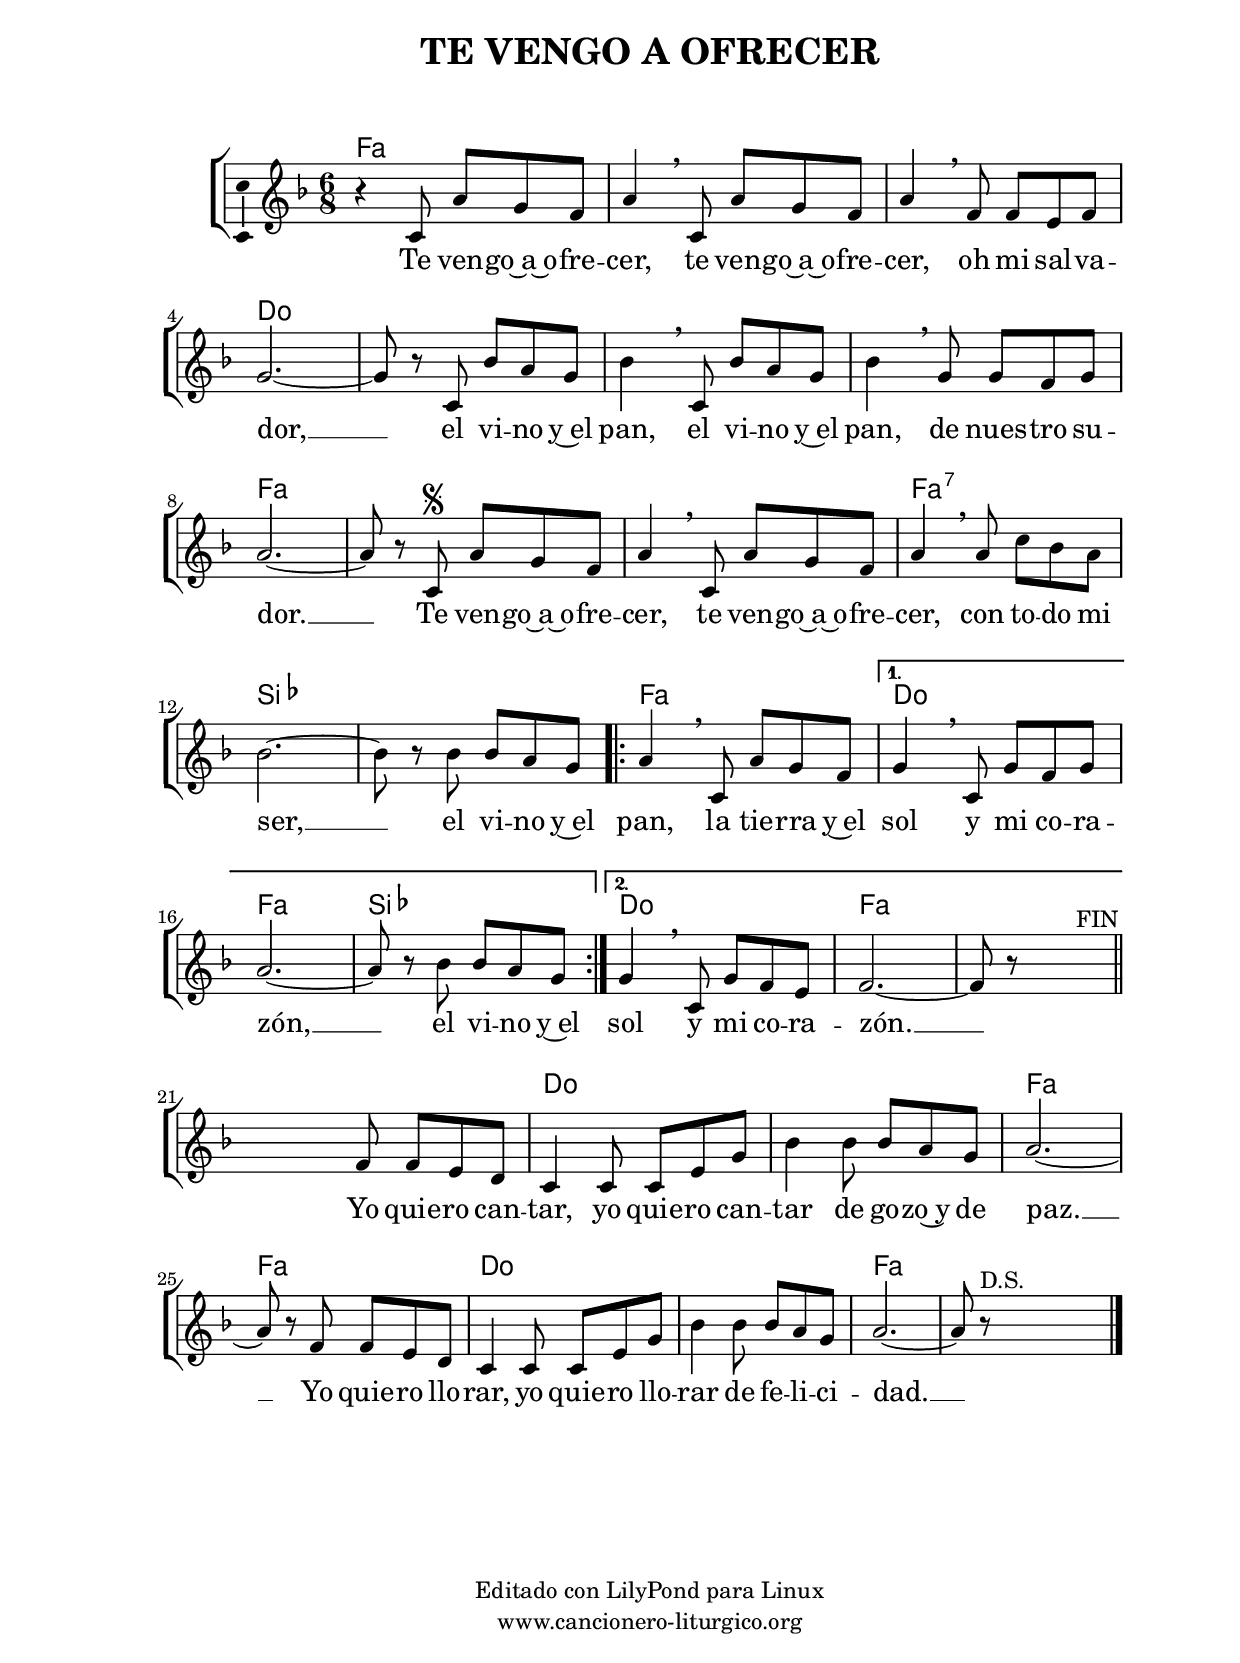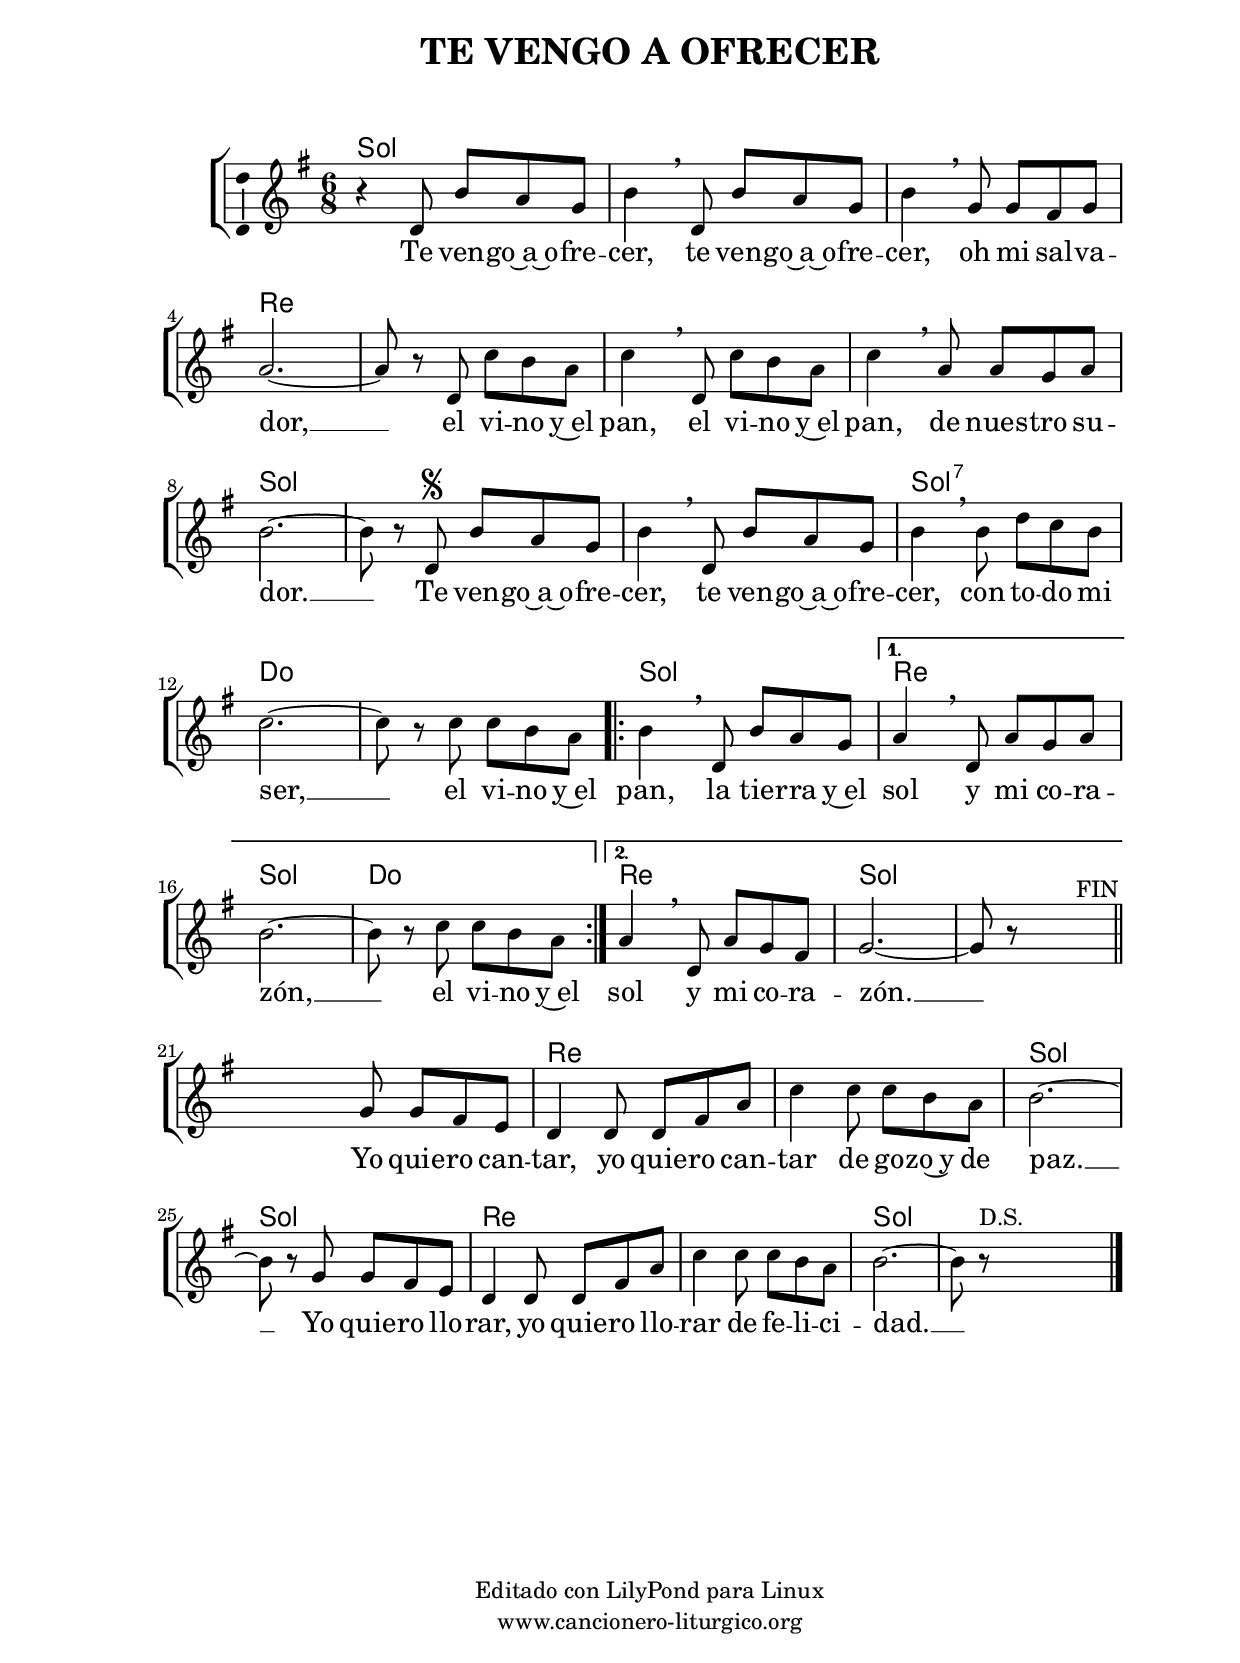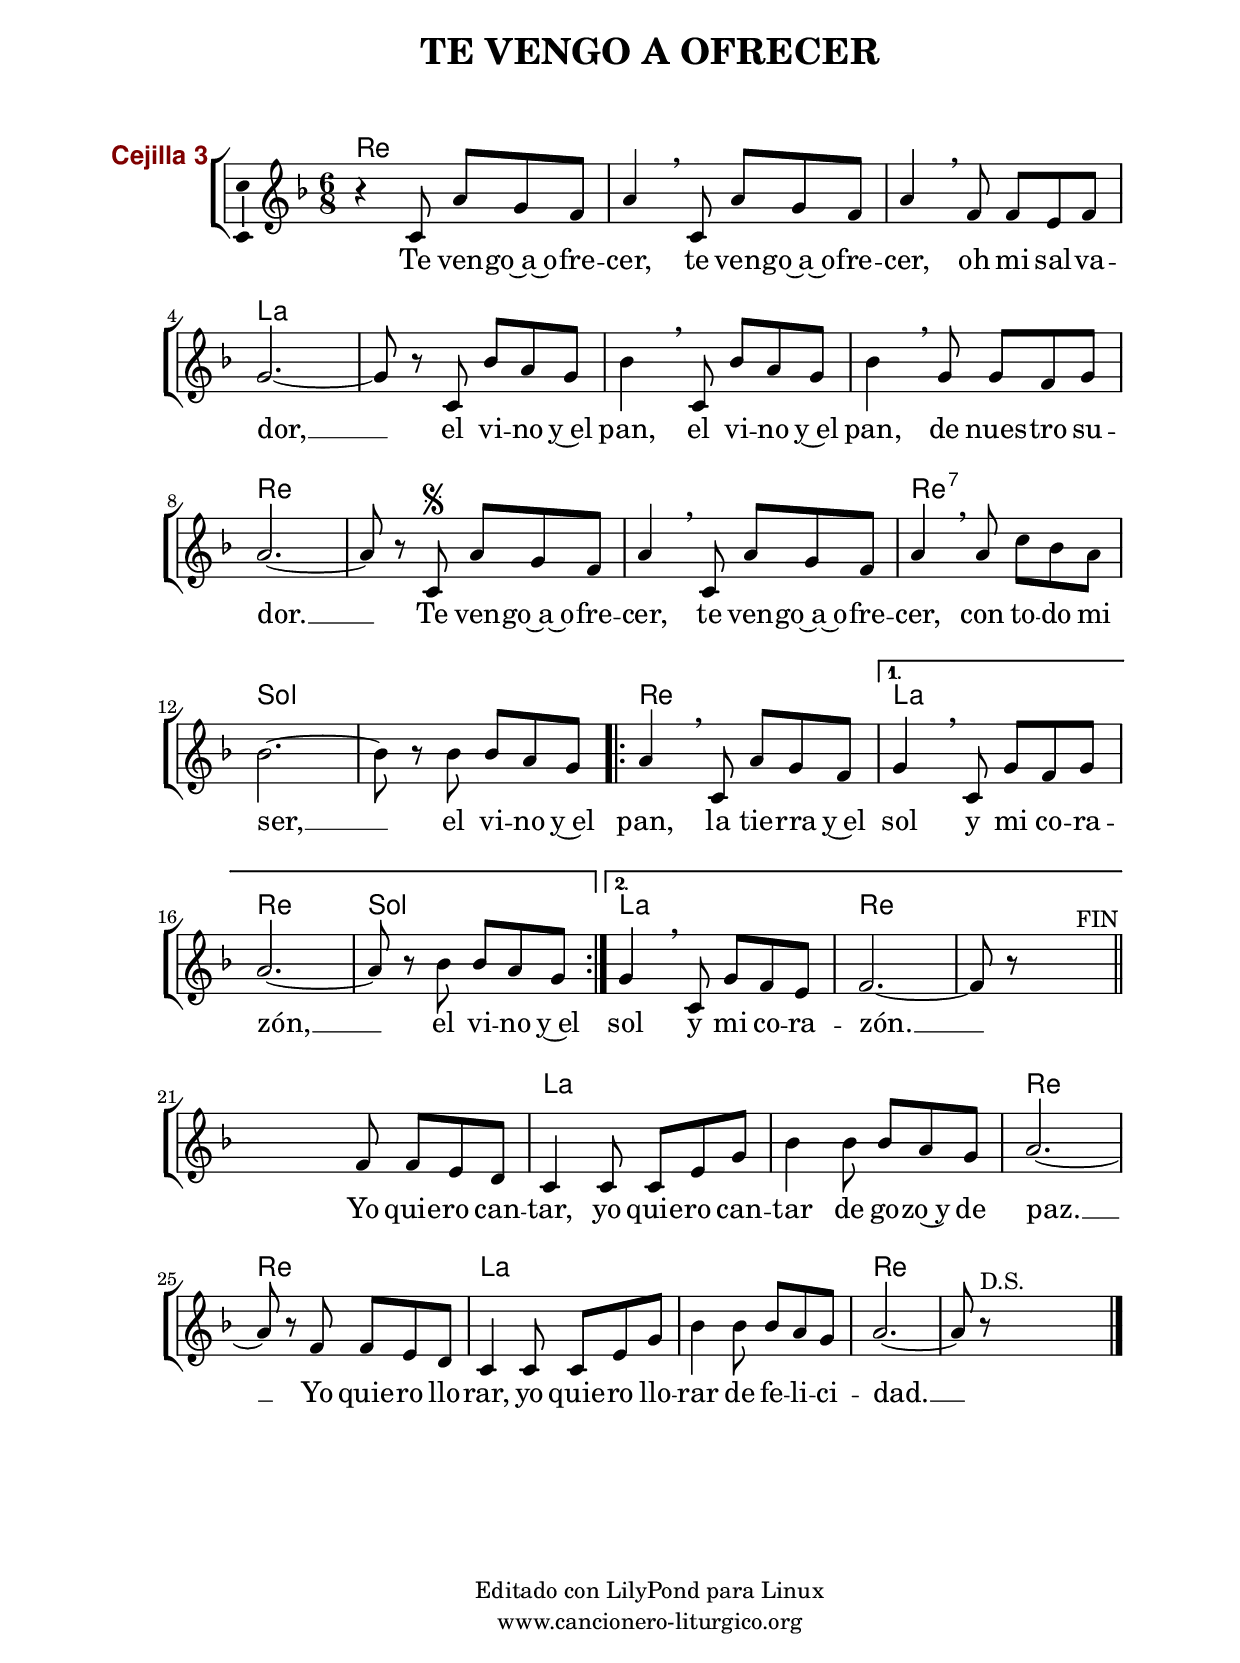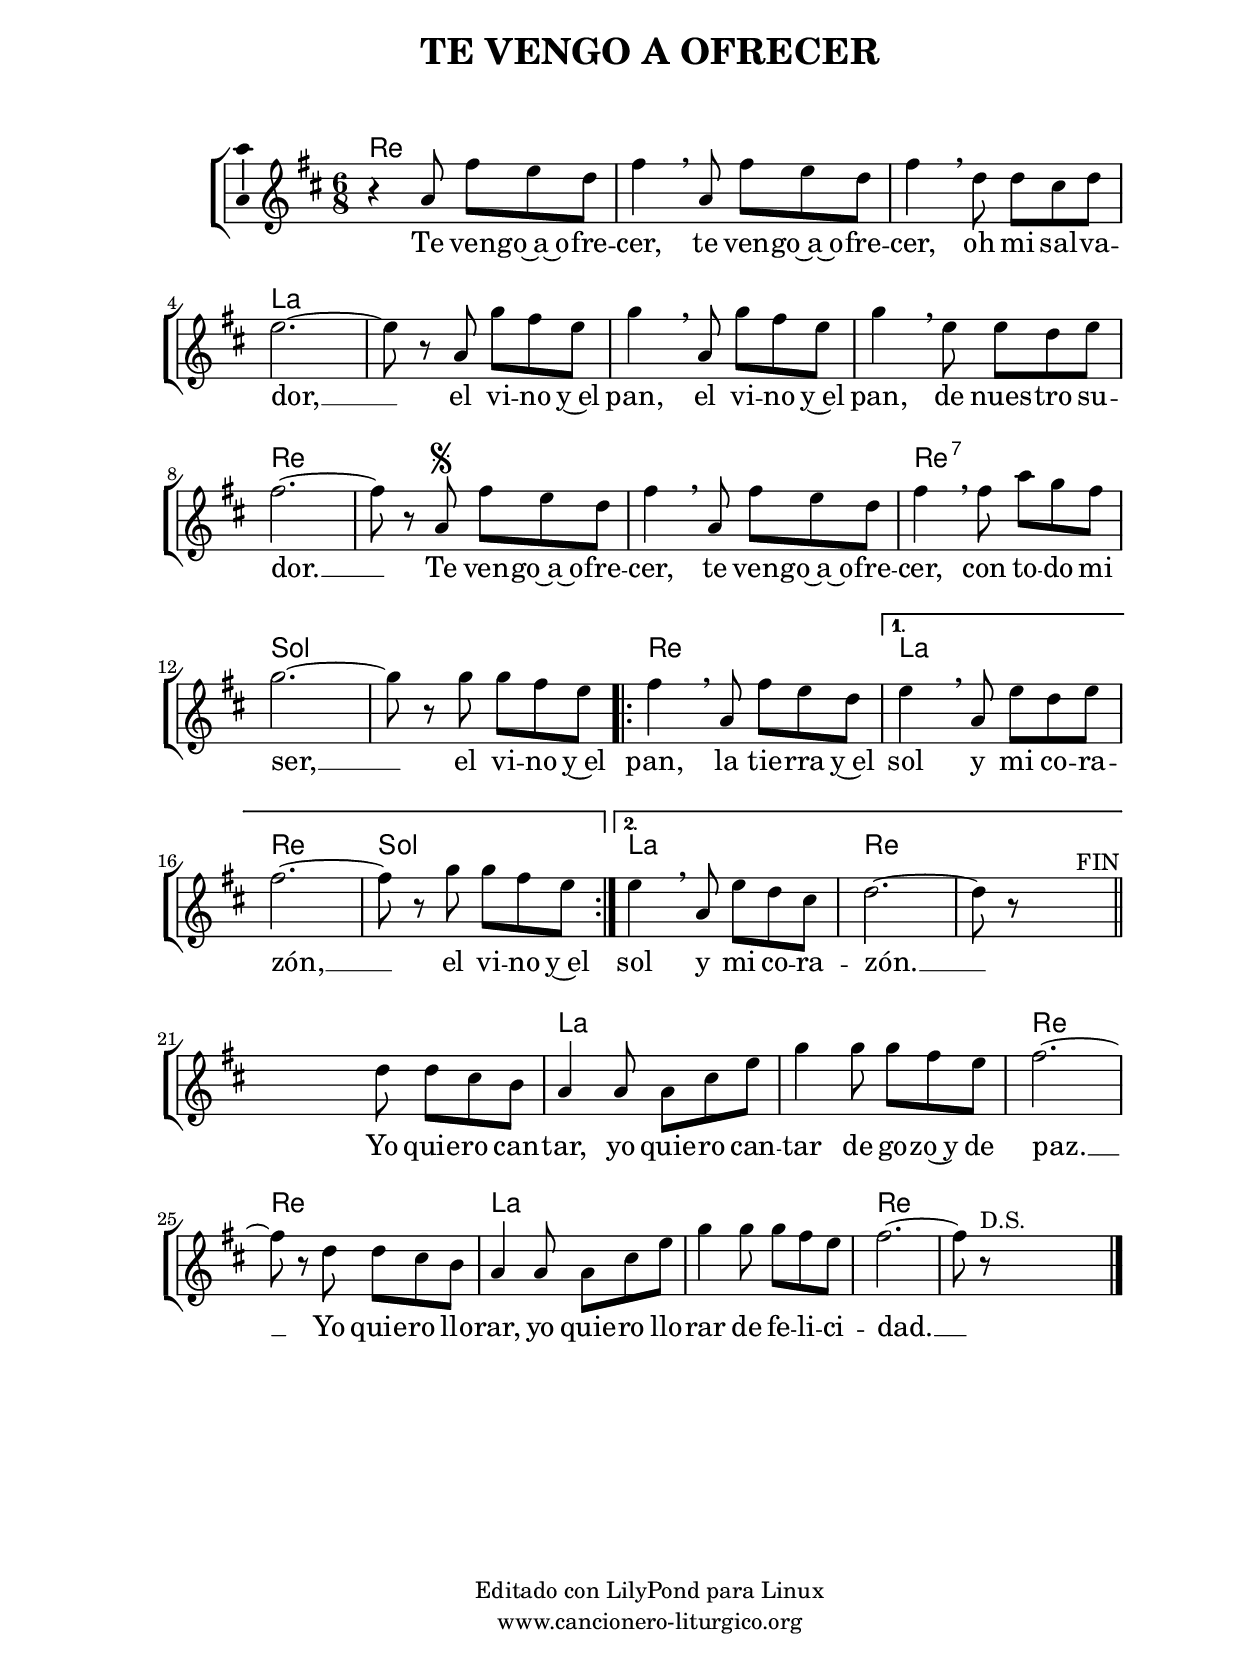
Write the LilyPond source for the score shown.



%versión de lilypond para la que se ha escrito esta partitura:
\version "2.16.0"

	%Tamaño papel
	#(set-default-paper-size "a4")
	%Tamaño partitura
	#(set-global-staff-size 20)
	%No responde al pulsar sobre una nota
	#(ly:set-option 'point-and-click #f)

%parámetros del encabezamiento:
\header {
	title = "TE VENGO A OFRECER"
	subtitle = ""
	composer = ""
	poet = ""
%	meter = "Tono original: Fa M"
	arranger = ""
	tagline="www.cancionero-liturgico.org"
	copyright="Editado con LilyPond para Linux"
	tiempo = ""
	usos = "Ofertorio"
	letra = ""
	}

%parámetros asociados al papel:
\paper  {
	oddHeaderMarkup = \markup {\fill-line { \on-the-fly #not-first-page \fromproperty #'header:title \on-the-fly #not-first-page \fromproperty #'header:composer }}
	evenHeaderMarkup = \markup {\fill-line { \fromproperty #'header:composer \fromproperty #'header:title }}
	#(set-paper-size "a4")
	print-page-number = ##f
	first-page-number = 1
	print-first-page-number = ##f
%	head-separation = 3.0 \cm
	top-margin = 2.0 \cm
	bottom-margin = 0.5\cm
%%%	bottom-margin = -3.75\cm
	left-margin = 3.0 \cm
	line-width = 16.0 \cm 
	indent = 8\mm
	interscoreline = 2.\mm
	between-system-space = 15\mm
%	para que las partituras no llenen la hoja:
	ragged-bottom = ##t
%	idem para la última hoja:
	ragged-last-bottom = ##f
%	para que las partituras llenen el ancho del papel:
	ragged-last = ##f
	after-title-space = 2.5 \cm
%page-count=1
%system-count=8

	%Flexible Vertical Spacing
%	markup-markup-spacing =
%	#'((basic-distance . 15) (minimum-distance . 15) (padding . 3))
	markup-system-spacing =
	#'((basic-distance . 15) (minimum-distance . 15) (padding . 3))
	system-system-spacing =
	#'((basic-distance . 15) (minimum-distance . 15) (padding . 3))
	score-system-spacing =
	#'((basic-distance . 15) (minimum-distance . 15) (padding . 5))
%	top-system-spacing = % header
%	#'((basic-distance . 8) (minimum-distance . 0) (padding . 0))
%	top-markup-spacing =
%	#'((basic-distance . 20) (minimum-distance . 20) (padding . 0))
	last-bottom-spacing = % footer
	#'((basic-distance . 5) (minimum-distance . 5) (padding . 0))
%	score-markup-spacing =
%	#'((basic-distance . 16) (minimum-distance . 13) (padding . 0))

	}


%parámetros que afectan a toda la partitura:
global =  {
	%clave de sol (G):
	\clef G
	%armadura:
	\transpose c f
	\key c \major
	\tempo 4=90
	\set Score.tempoHideNote = ##t
	}


acordes = {
	\italianChords
	\chordmode {
	\transpose c f
{

c2. c c g g g g c c c c:7 f f

\repeat volta 2 {
c2.
}
\alternative {
{
g2. c f
}
{
g2. c c
}
}

s2.
g2. g c c g g c c

	}
	}
}


melodia = 

	\transpose c f
{
	\relative c'{
	\time 6/8

r4 g8 e'8 d c
e4 \breathe g,8 e'8 d c
e4 \breathe c8 c8 b c
d2.~
d8 r8 g,8 f'8 e d
f4 \breathe g,8 f'8 e d
f4 \breathe d8 d8 c d
e2.~
e8 r8 g,8^\segno e'8 d c
e4 \breathe g,8 e'8 d c
e4 \breathe e8 g8 f e
f2.~
f8 r8 f8 f8 e d

\repeat volta 2 {
e4 \breathe g,8 e'8 d c
}
\alternative {
{
d4 \breathe g,8 d'8 c d
e2.~
e8 r8 f8 f8 e d
}
{
d4 \breathe g,8 d'8 c b
c2.~
c8 r8 s8 s4.^"FIN"
}
}

\bar "||"
\break

s8 s8 c8 c b a
g4 g8 g b d
f4 f8 f e d
e2.~
e8 r8 c8 c b a
g4 g8 g b d
f4 f8 f e d
e2.~
e8 r8^"D.S." s8 s4.

\bar "|."
	}
	}


texto = \lyricmode {
Te ven -- go~a~o -- fre -- cer,
te ven -- go~a~o -- fre -- cer,
oh mi sal -- va -- dor, __
el vi -- no y~el pan,
el vi -- no y~el pan,
de nues -- tro su -- dor. __

Te ven -- go~a~o -- fre -- cer,
te ven -- go~a~o -- fre -- cer,
con to -- do mi ser, __
el vi -- no y~el pan, la tie -- rra y~el sol
y mi co -- ra -- zón, __
el vi -- no y~el
sol y mi co -- ra -- zón. __

Yo quie -- ro can -- tar, yo quie -- ro can -- tar
de go -- zo~y de paz. __
Yo quie -- ro llo -- rar, yo quie -- ro llo -- rar
de fe -- li -- ci -- dad. __

	}


acordesStaff = \context ChordNames = acordesStaff <<
	\set chordChanges = ##t
	\acordes
	>>


%%%%%%%%%%%%%%%%%%%%%%%%%%%%%%%%%%% CEJILLA %%%%%%%%%%%%%%%%%%%%%%%%%%%%%%%%%%%
acordescejilla = {
%%%	\override ChordNames.ChordName #'font-size = #-1
%%%	\override ChordNames.ChordName #'font-series = #'bold
	\transpose f d {
		\acordes
		}
	}

acordescejillaStaff = \context ChordNames = acordescejillaStaff <<
	\set Staff.instrumentName = \markup \with-color #darkred \larger \bold \sans "Cejilla 3"
	\set chordChanges = ##t
	\acordescejilla
	>>
%%%%%%%%%%%%%%%%%%%%%%%%%%%%%%%%%%% CEJILLA %%%%%%%%%%%%%%%%%%%%%%%%%%%%%%%%%%%


vozStaff = \context Voice = vozStaff
\with {\consists "Ambitus_engraver"}
<<
%	\set Staff.instrumentName = ""
%	\set Staff.shortInstrumentName = ""
%	\set Staff.midiInstrument = #"clarinet"
%	\set Staff.midiInstrument = #"cello"
%	\set Staff.midiInstrument = #"flute"
	\set Staff.midiInstrument = #"electric guitar (jazz)"
%	\set Staff.midiInstrument = #"english horn"
%	\set Staff.midiInstrument = #"violin"
%	\set Staff.midiInstrument = #"glockenspiel"
	\set Staff.midiMinimumVolume = #0.7
	\set Staff.midiMaximumVolume = #0.9
	\global
	\melodia
	>>


textoStaff = \context Lyrics = textoStaff <<
	\lyricsto vozStaff \texto
	>>


\book {
	\score {
		\context ChoirStaff {
			\override StaffGroup.SystemStartBracket #'collapse-height = #1
			\override Score.SystemStartBar #'collapse-height = #1
			<<
			\acordesStaff
			\vozStaff
			\textoStaff
			>>
			}
		\layout {
	    		\context {
				\Lyrics
				\override LyricText #'font-size = #2
				}
	   		 \context {
				\Score
				\override StaffSymbol #'staff-space = #(magstep +3)
				}
			}
		}
	\score {
		\unfoldRepeats
		\context ChoirStaff {
			<<
			\acordesStaff
			\vozStaff
			>>
			}
		\midi {
	  		\context {
	  			\Score
				tempoWholesPerMinute = #(ly:make-moment 70 4)
				}
			}
		}
	}


%Partitura para guitarra
#(define output-suffix "G")
\book {
	\score {
		\context ChoirStaff {
			\override StaffGroup.SystemStartBracket #'collapse-height = #1
			\override Score.SystemStartBar #'collapse-height = #1
			<<
			\acordescejillaStaff
			\vozStaff
			\textoStaff
			>>
			}
		\layout {
%%%%%%%%%%%%%%%%%%%%%%%%%%%%%%%%%%% CEJILLA %%%%%%%%%%%%%%%%%%%%%%%%%%%%%%%%%%%
			\context {
				\ChordNames \consists Instrument_name_engraver
				}
%%%%%%%%%%%%%%%%%%%%%%%%%%%%%%%%%%% CEJILLA %%%%%%%%%%%%%%%%%%%%%%%%%%%%%%%%%%%
	    		\context {
				\Lyrics
				\override LyricText #'font-size = #2
				}
	   		 \context {
				\Score
				\override StaffSymbol #'staff-space = #(magstep +3)
				}
			}
		}
	}


#(define output-suffix "C")
\book {
	\score {
		\context ChoirStaff {
			\override StaffGroup.SystemStartBracket #'collapse-height = #1
			\override Score.SystemStartBar #'collapse-height = #1
\transpose c d
			<<
			\acordesStaff
			\vozStaff
			\textoStaff
			>>
			}
		\layout {
	    		\context {
				\Lyrics
				\override LyricText #'font-size = #2
				}
	   		 \context {
				\Score
				\override StaffSymbol #'staff-space = #(magstep +3)
				}
			}
		}
	}


#(define output-suffix "S")
\book {
	\score {
		\context ChoirStaff {
			\override StaffGroup.SystemStartBracket #'collapse-height = #1
			\override Score.SystemStartBar #'collapse-height = #1
\transpose c a
			<<
			\acordesStaff
			\vozStaff
			\textoStaff
			>>
			}
		\layout {
	    		\context {
				\Lyrics
				\override LyricText #'font-size = #2
				}
	   		 \context {
				\Score
				\override StaffSymbol #'staff-space = #(magstep +3)
				}
			}
		}
	}


